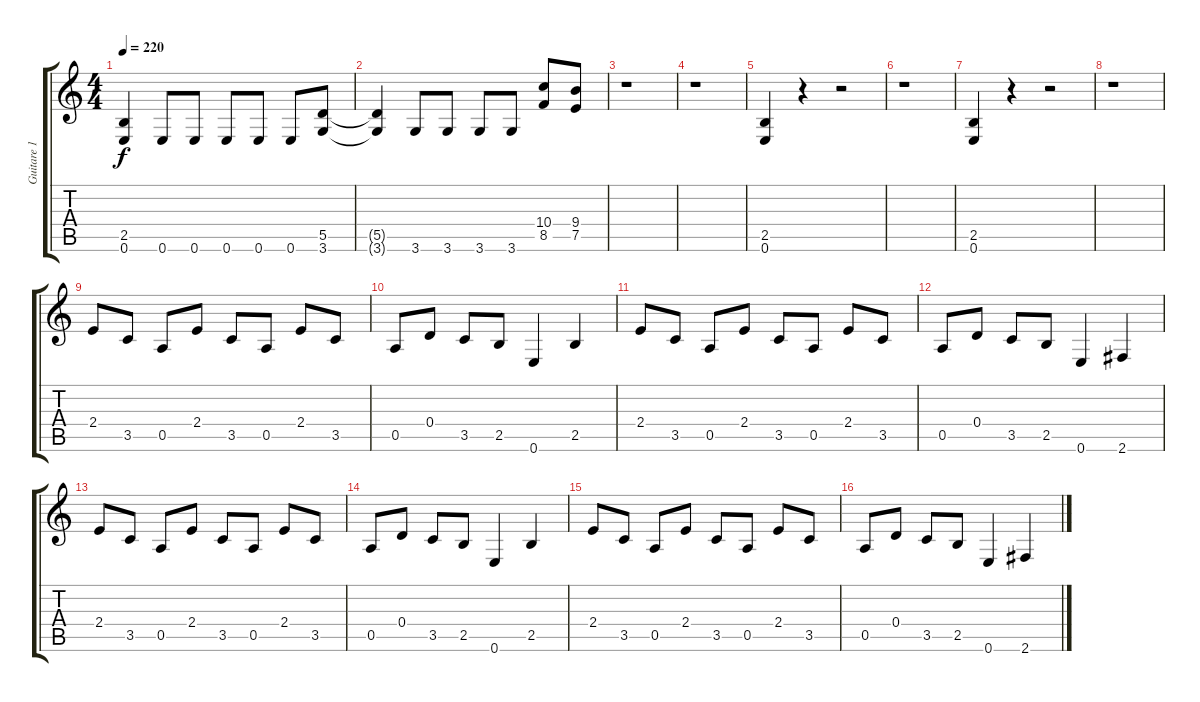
\track ("Guitare 1" "Guitare 1") {instrument distortionguitar}
\staff {score tabs}
\tuning (E4 B3 G3 D3 A2 E2) {hide}
\ts (4 4)
\tempo 220
\clef g2
\ks c
(2.5 0.6).4{dy f} 0.6.8 0.6.8 0.6.8 0.6.8 0.6.8 (5.5 3.6).8 |
(5.5{t} 3.6{t}).4 3.6.8 3.6.8 3.6.8 3.6.8 (10.4 8.5).8 (9.4 7.5).8 |
r.1 |
r.1 |
(2.5 0.6).4 r.4 r.2 |
r.1 |
(2.5 0.6).4 r.4 r.2 |
r.1 |
2.4.8 3.5.8 0.5.8 2.4.8 3.5.8 0.5.8 2.4.8 3.5.8 |
0.5.8 0.4.8 3.5.8 2.5.8 0.6.4 2.5.4 |
2.4.8 3.5.8 0.5.8 2.4.8 3.5.8 0.5.8 2.4.8 3.5.8 |
0.5.8 0.4.8 3.5.8 2.5.8 0.6.4 2.6.4 |
2.4.8 3.5.8 0.5.8 2.4.8 3.5.8 0.5.8 2.4.8 3.5.8 |
0.5.8 0.4.8 3.5.8 2.5.8 0.6.4 2.5.4 |
2.4.8 3.5.8 0.5.8 2.4.8 3.5.8 0.5.8 2.4.8 3.5.8 |
0.5.8 0.4.8 3.5.8 2.5.8 0.6.4 2.6.4
